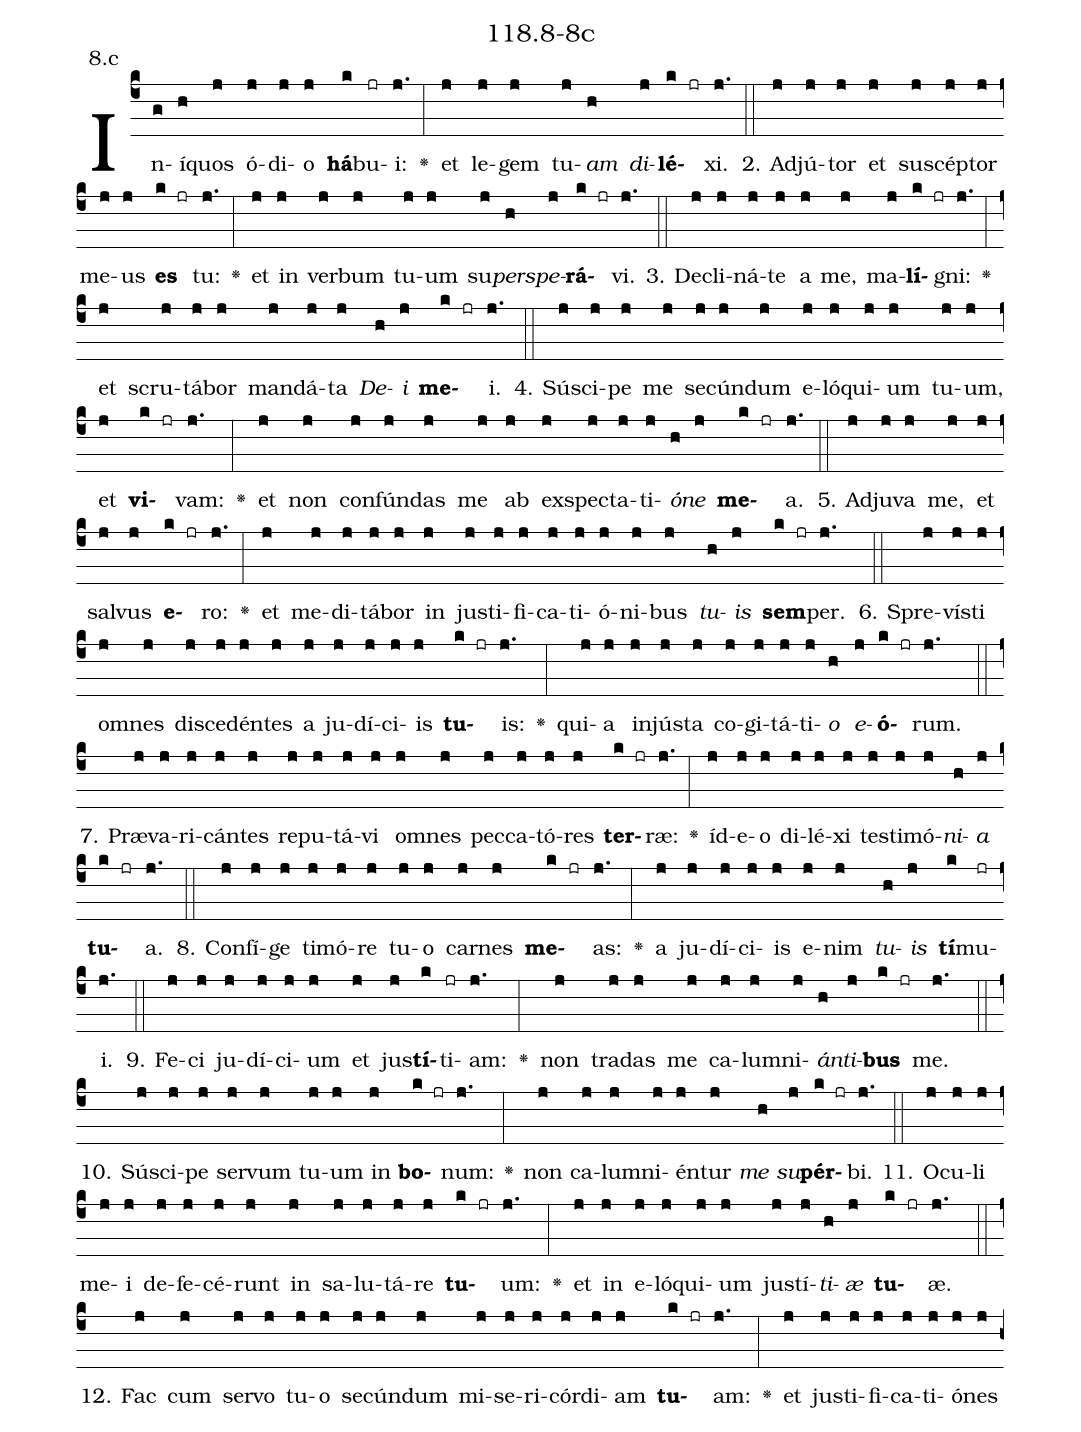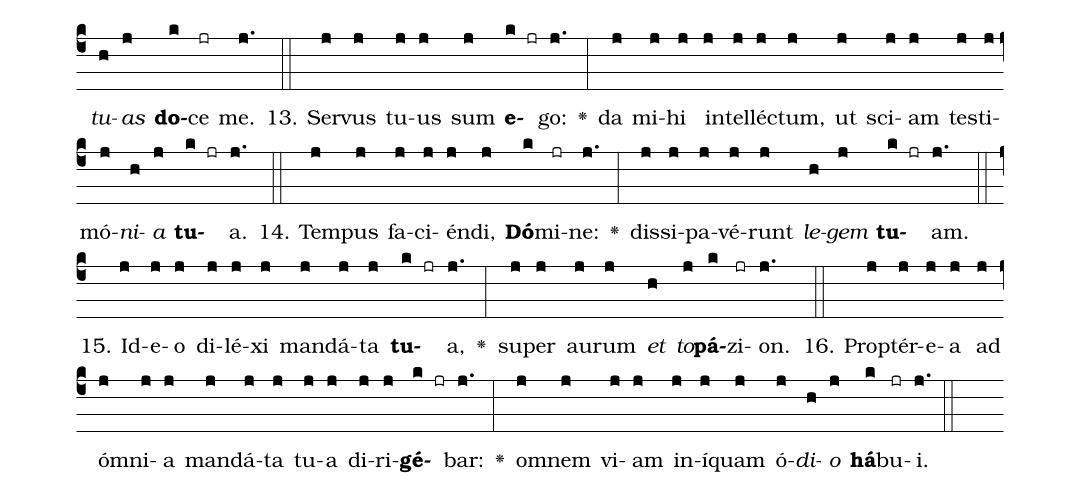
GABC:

name: 118.8-8c;
annotation: 8.c;
%%
(c4)In(g)í(h)quos(j) ó(j)di(j)o(j) <b>há</b>(k)bu(jr)i:(j.) <v>\greheightstar</v>(:) et(j) le(j)gem(j) tu(j)<i>am</i>(h) <i>di</i>(j)<b>lé</b>(k jr)xi.(j.) (::)
2. Ad(j)jú(j)tor(j) et(j) su(j)scép(j)tor(j) me(j)us(j) <b>es</b>(k jr) tu:(j.) <v>\greheightstar</v>(:) et(j) in(j) ver(j)bum(j) tu(j)um(j) su(j)<i>per</i>(h)<i>spe</i>(j)<b>rá</b>(k jr)vi.(j.) (::)
3. De(j)cli(j)ná(j)te(j) a(j) me,(j) ma(j)<b>lí</b>(k jr)gni:(j.) <v>\greheightstar</v>(:) et(j) scru(j)tá(j)bor(j) man(j)dá(j)ta(j) <i>De</i>(h)<i>i</i>(j) <b>me</b>(k jr)i.(j.) (::)
4. Sú(j)sci(j)pe(j) me(j) se(j)cún(j)dum(j) e(j)ló(j)qui(j)um(j) tu(j)um,(j) et(j) <b>vi</b>(k jr)vam:(j.) <v>\greheightstar</v>(:) et(j) non(j) con(j)fún(j)das(j) me(j) ab(j) ex(j)spec(j)ta(j)ti(j)<i>ó</i>(h)<i>ne</i>(j) <b>me</b>(k jr)a.(j.) (::)
5. Ad(j)ju(j)va(j) me,(j) et(j) sal(j)vus(j) <b>e</b>(k jr)ro:(j.) <v>\greheightstar</v>(:) et(j) me(j)di(j)tá(j)bor(j) in(j) jus(j)ti(j)fi(j)ca(j)ti(j)ó(j)ni(j)bus(j) <i>tu</i>(h)<i>is</i>(j) <b>sem</b>(k jr)per.(j.) (::)
6. Spre(j)vís(j)ti(j) om(j)nes(j) di(j)sce(j)dén(j)tes(j) a(j) ju(j)dí(j)ci(j)is(j) <b>tu</b>(k jr)is:(j.) <v>\greheightstar</v>(:) qui(j)a(j) in(j)jús(j)ta(j) co(j)gi(j)tá(j)ti(j)<i>o</i>(h) <i>e</i>(j)<b>ó</b>(k jr)rum.(j.) (::)
7. Præ(j)va(j)ri(j)cán(j)tes(j) re(j)pu(j)tá(j)vi(j) om(j)nes(j) pec(j)ca(j)tó(j)res(j) <b>ter</b>(k jr)ræ:(j.) <v>\greheightstar</v>(:) íd(j)e(j)o(j) di(j)lé(j)xi(j) tes(j)ti(j)mó(j)<i>ni</i>(h)<i>a</i>(j) <b>tu</b>(k jr)a.(j.) (::)
8. Con(j)fí(j)ge(j) ti(j)mó(j)re(j) tu(j)o(j) car(j)nes(j) <b>me</b>(k jr)as:(j.) <v>\greheightstar</v>(:) a(j) ju(j)dí(j)ci(j)is(j) e(j)nim(j) <i>tu</i>(h)<i>is</i>(j) <b>tí</b>(k)mu(jr)i.(j.) (::)
9. Fe(j)ci(j) ju(j)dí(j)ci(j)um(j) et(j) jus(j)<b>tí</b>(k)ti(jr)am:(j.) <v>\greheightstar</v>(:) non(j) tra(j)das(j) me(j) ca(j)lum(j)ni(j)<i>án</i>(h)<i>ti</i>(j)<b>bus</b>(k jr) me.(j.) (::)
10. Sú(j)sci(j)pe(j) ser(j)vum(j) tu(j)um(j) in(j) <b>bo</b>(k jr)num:(j.) <v>\greheightstar</v>(:) non(j) ca(j)lum(j)ni(j)én(j)tur(j) <i>me</i>(h) <i>su</i>(j)<b>pér</b>(k jr)bi.(j.) (::)
11. O(j)cu(j)li(j) me(j)i(j) de(j)fe(j)cé(j)runt(j) in(j) sa(j)lu(j)tá(j)re(j) <b>tu</b>(k jr)um:(j.) <v>\greheightstar</v>(:) et(j) in(j) e(j)ló(j)qui(j)um(j) jus(j)tí(j)<i>ti</i>(h)<i>æ</i>(j) <b>tu</b>(k jr)æ.(j.) (::)
12. Fac(j) cum(j) ser(j)vo(j) tu(j)o(j) se(j)cún(j)dum(j) mi(j)se(j)ri(j)cór(j)di(j)am(j) <b>tu</b>(k jr)am:(j.) <v>\greheightstar</v>(:) et(j) jus(j)ti(j)fi(j)ca(j)ti(j)ó(j)nes(j) <i>tu</i>(h)<i>as</i>(j) <b>do</b>(k)ce(jr) me.(j.) (::)
13. Ser(j)vus(j) tu(j)us(j) sum(j) <b>e</b>(k jr)go:(j.) <v>\greheightstar</v>(:) da(j) mi(j)hi(j) in(j)tel(j)léc(j)tum,(j) ut(j) sci(j)am(j) tes(j)ti(j)mó(j)<i>ni</i>(h)<i>a</i>(j) <b>tu</b>(k jr)a.(j.) (::)
14. Tem(j)pus(j) fa(j)ci(j)én(j)di,(j) <b>Dó</b>(k)mi(jr)ne:(j.) <v>\greheightstar</v>(:) dis(j)si(j)pa(j)vé(j)runt(j) <i>le</i>(h)<i>gem</i>(j) <b>tu</b>(k jr)am.(j.) (::)
15. Id(j)e(j)o(j) di(j)lé(j)xi(j) man(j)dá(j)ta(j) <b>tu</b>(k jr)a,(j.) <v>\greheightstar</v>(:) su(j)per(j) au(j)rum(j) <i>et</i>(h) <i>to</i>(j)<b>pá</b>(k)zi(jr)on.(j.) (::)
16. Prop(j)tér(j)e(j)a(j) ad(j) óm(j)ni(j)a(j) man(j)dá(j)ta(j) tu(j)a(j) di(j)ri(j)<b>gé</b>(k jr)bar:(j.) <v>\greheightstar</v>(:) om(j)nem(j) vi(j)am(j) in(j)í(j)quam(j) ó(j)<i>di</i>(h)<i>o</i>(j) <b>há</b>(k)bu(jr)i.(j.) (::)
